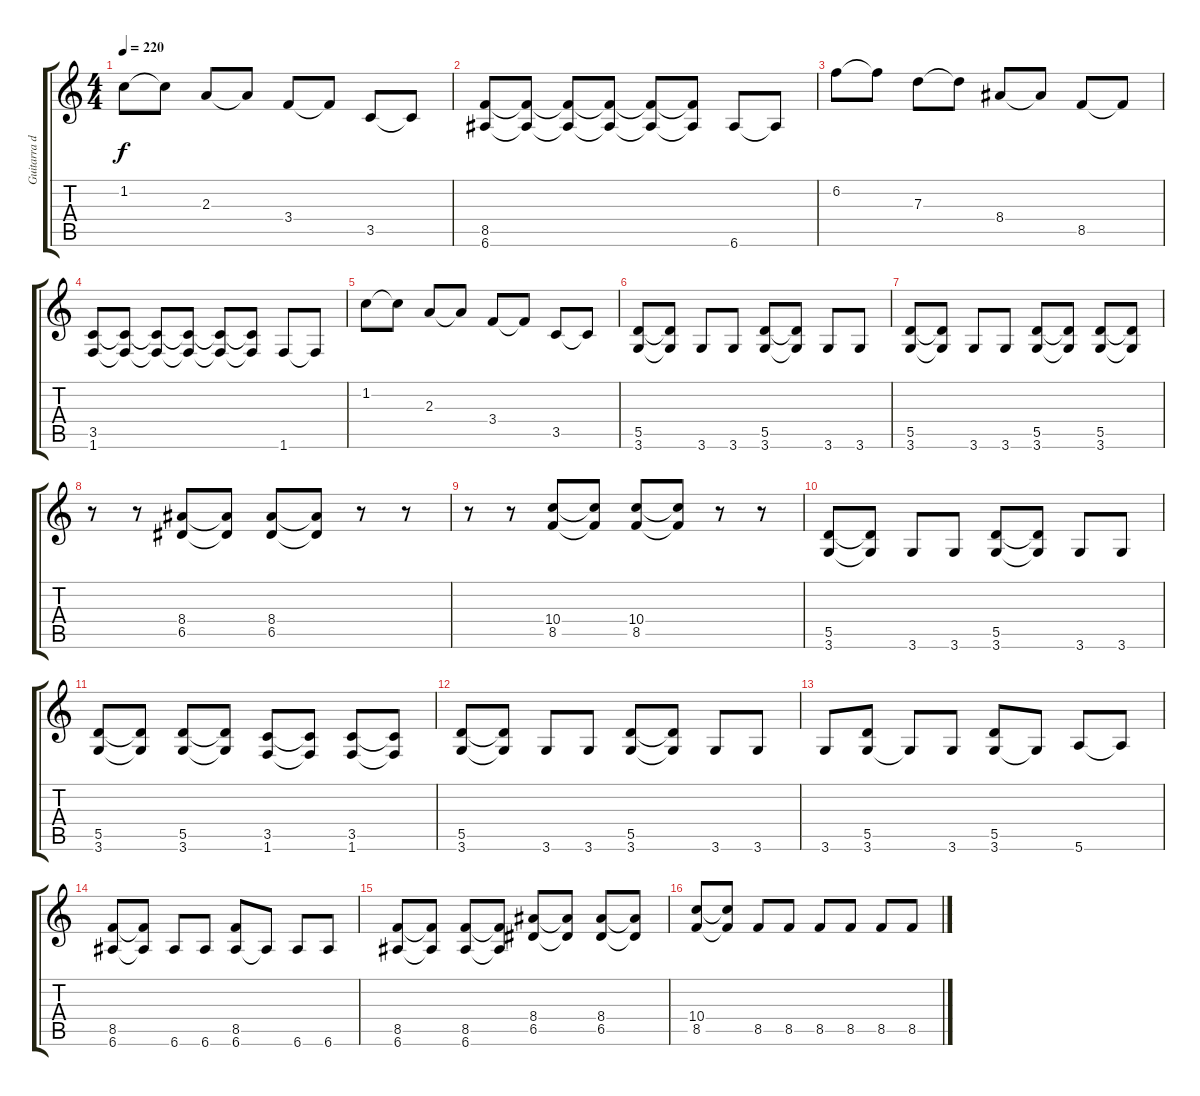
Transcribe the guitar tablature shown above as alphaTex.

\track ("Guitarra distorcion" "Guitarra d") {instrument overdrivenguitar}
\staff {score tabs}
\tuning (E4 B3 G3 D3 A2 E2) {hide}
\ts (4 4)
\tempo 220
\clef g2
\ks c
1.2.8{dy f} 1.2{t}.8 2.3.8 2.3{t}.8 3.4.8 3.4{t}.8 3.5.8 3.5{t}.8 |
(8.5 6.6).8 (8.5{t} 6.6{t}).8 (8.5{t} 6.6{t}).8 (8.5{t} 6.6{t}).8 (8.5{t} 6.6{t}).8 (8.5{t} 6.6{t}).8 6.6.8 6.6{t}.8 |
6.2.8 6.2{t}.8 7.3.8 7.3{t}.8 8.4.8 8.4{t}.8 8.5.8 8.5{t}.8 |
(3.5 1.6).8 (3.5{t} 1.6{t}).8 (3.5{t} 1.6{t}).8 (3.5{t} 1.6{t}).8 (3.5{t} 1.6{t}).8 (3.5{t} 1.6{t}).8 1.6.8 1.6{t}.8 |
1.2.8 1.2{t}.8 2.3.8 2.3{t}.8 3.4.8 3.4{t}.8 3.5.8 3.5{t}.8 |
(5.5 3.6).8 (5.5{t} 3.6{t}).8 3.6.8 3.6.8 (5.5 3.6).8 (5.5{t} 3.6{t}).8 3.6.8 3.6.8 |
(5.5 3.6).8 (5.5{t} 3.6{t}).8 3.6.8 3.6.8 (5.5 3.6).8 (5.5{t} 3.6{t}).8 (5.5 3.6).8 (5.5{t} 3.6{t}).8 |
r.8 r.8 (8.4 6.5).8 (8.4{t} 6.5{t}).8 (8.4 6.5).8 (8.4{t} 6.5{t}).8 r.8 r.8 |
r.8 r.8 (10.4 8.5).8 (10.4{t} 8.5{t}).8 (10.4 8.5).8 (10.4{t} 8.5{t}).8 r.8 r.8 |
(5.5 3.6).8 (5.5{t} 3.6{t}).8 3.6.8 3.6.8 (5.5 3.6).8 (5.5{t} 3.6{t}).8 3.6.8 3.6.8 |
(5.5 3.6).8 (5.5{t} 3.6{t}).8 (5.5 3.6).8 (5.5{t} 3.6{t}).8 (3.5 1.6).8 (3.5{t} 1.6{t}).8 (3.5 1.6).8 (3.5{t} 1.6{t}).8 |
(5.5 3.6).8 (5.5{t} 3.6{t}).8 3.6.8 3.6.8 (5.5 3.6).8 (5.5{t} 3.6{t}).8 3.6.8 3.6.8 |
3.6.8 (5.5 3.6).8 3.6{t}.8 3.6.8 (5.5 3.6).8 3.6{t}.8 5.6.8 5.6{t}.8 |
(8.5 6.6).8 (8.5{t} 6.6{t}).8 6.6.8 6.6.8 (8.5 6.6).8 6.6{t}.8 6.6.8 6.6.8 |
(8.5 6.6).8 (8.5{t} 6.6{t}).8 (8.5 6.6).8 (8.5{t} 6.6{t}).8 (8.4 6.5).8 (8.4{t} 6.5{t}).8 (8.4 6.5).8 (8.4{t} 6.5{t}).8 |
(10.4 8.5).8 (10.4{t} 8.5{t}).8 8.5.8 8.5.8 8.5.8 8.5.8 8.5.8 8.5.8
